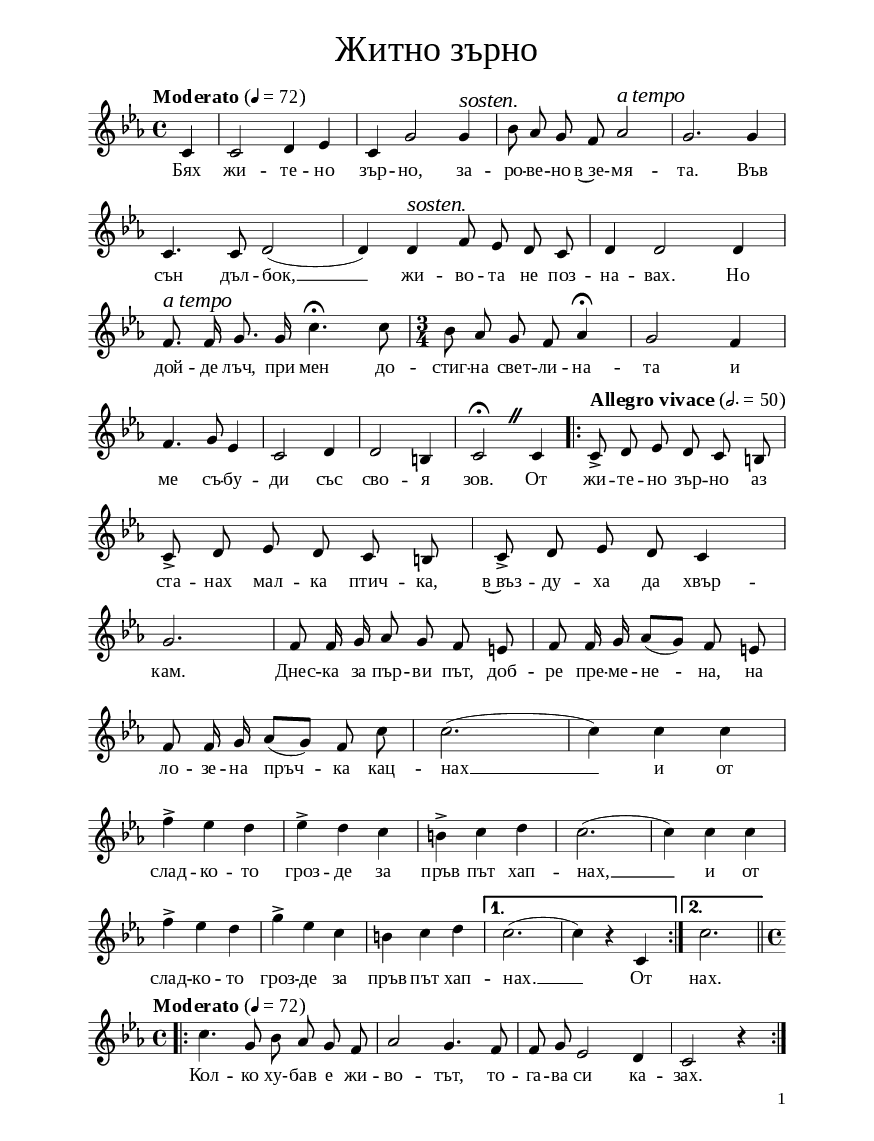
\version "2.24.3"

% include paper part and global functions
\include "include/globals.ily"

\bookpart {
  \label #'ref176
  \tocItem \markup "Житно зърно "
  \paper {
    print-all-headers = ##t
    print-page-number = ##t
    print-first-page-number = ##t

    % put page numbers on the bottom
    oddHeaderMarkup = \markup ""
    evenHeaderMarkup = \markup ""
    oddFooterMarkup = \markup
    \fill-line {
      ""
      \if \should-print-page-number \fromproperty #'page:page-number-string
    }
    evenFooterMarkup = \markup
    \fill-line {
      \if \should-print-page-number \fromproperty #'page:page-number-string
      ""
    }

    left-margin = 1.5\cm
    right-margin = 1.5\cm
    top-margin = 1.6\cm
    bottom-margin = 1.2\cm
    ragged-bottom = ##t % do not spread the staves to fill the whole vertical space

    % change distance between staves
    system-system-spacing =
    #'((basic-distance . 13)
       (minimum-distance . 6)
       (padding . 1)
       (stretchability . 12))
  }
  \score {
    \layout {
      indent = 0.0\cm % remove first line indentation
      ragged-last = ##f % do spread last line to fill the whole space
      \override Staff.BarLine.thick-thickness = #4 %make the end and repeat bars thiner
      \override Score.VoltaBracket.font-size = #-1.7 % make the repeat number fontsize smaller


      \context {
        \Score
        \omit BarNumber %remove bar numbers
        
        
        \override MetronomeMark.font-size = #1.5 % increase the tempo fontsize
        \override TupletNumber.font-size = #0.4 % increase the triol number

      } % context

      \context {
        % change staff size
        \Staff
        
        
        \override StaffSymbol.thickness = #0.5
        \override BarLine.hair-thickness = #1
        %\override StaffSymbol.ledger-line-thickness = #'(0 . 0)
      }

      \context {
        % adjust space between staff and lyrics and between the two lyric lines
        \Lyrics
        \override VerticalAxisGroup.nonstaff-relatedstaff-spacing = #'((padding . 0.8))
        \override VerticalAxisGroup.nonstaff-nonstaff-spacing = #'((minimum-distance . 2))
        includeGraceNotes = ##t
      }
    } % layout

    \new Voice \relative c' {
      \clef treble
      \key c \minor
      \time 4/4
      \tempoFunc "Moderato" 4 "72"
      \autoBeamOff
      \partial 4
      c4 | c2 d4 es | c g'2 g4^\markup { \huge \italic "sosten."} | bes8 as g f as2^\markup { \huge \italic "a tempo"} | g2. g4 | \break

      c,4. c8 d2 (| d4) d^\markup { \huge \italic "sosten."} f8 es d c | d4 d2 d4 |\break

      f8.^\markup { \huge \italic "a tempo"} f16 g8. g16 c4. \fermata c8 | \time 3/4 bes as g f as4 \fermata | g2 f4 | \break

      f4. g8 es4 | c2 d4 | d2 b4 | c2 \fermata \caesura c4 | \repeat volta 2 {

        \tempoFunc "Allegro vivace" 2. "50"
        c8 -> d es d c b | |\break

        c -> d es d c  b | c -> d es d c 4 | \break

        g'2.  | f8 f16 g16 as8 g f e |  f8 f16 g16 as8 ( [g]) f e | \break
        f f16 g16  as8 ( [g ] ) f c' | c2. (| c4) c c | \break

        f -> es d | es -> d c | b -> c d | c2. ( | c4)  c c  | \break

        f -> es d | g -> es c | b c d |
      }
      \alternative {
        {
          c2. ( | c4)  r4 c,4  |
        }  {c'2. \bar "||"  \break }
      }


      \time 4/4
      \tempoFunc "Moderato" 4 "72"
      \bar ".|:-||" c4. g8 bes as g f | as2 g4. f8 | f g es2 d4 | c2 r4
      \bar ":|."
    }

    \addlyrics {
      Бях жи -- те -- но зър -- но, за -- ро -- ве -- но "в~зе-" -- мя -- та.

      Във сън дъл -- бок, __ жи -- во -- та не поз -- на -- вах.

      Но дой -- де лъч, при мен до -- стиг -- на свет -- ли -- на -- та

      и ме съ -- бу -- ди със сво -- я зов.

      От жи -- те -- но зър -- но аз ста -- нах мал -- ка птич -- ка,

      в~въз -- ду -- ха да хвър -- кам.

      Днес -- ка за пър -- ви път, доб -- ре пре -- ме -- не -- на,

      на ло -- зе -- на пръч -- ка кац -- нах __ и от слад -- ко -- то гроз -- де

      за пръв път хап -- нах, __ и от слад -- ко -- то гроз -- де

      за пръв път хап -- нах. __ От нах.

      Кол -- ко "ху-" -- бав е жи -- во -- тът, то -- га -- ва си ка -- зах.}

      \header {
        title = \titleFunc #'ref_desc_16 "Житно зърно" "Žitno zărno"
      }

      \midi{}

    } % score


  } % bookpart
